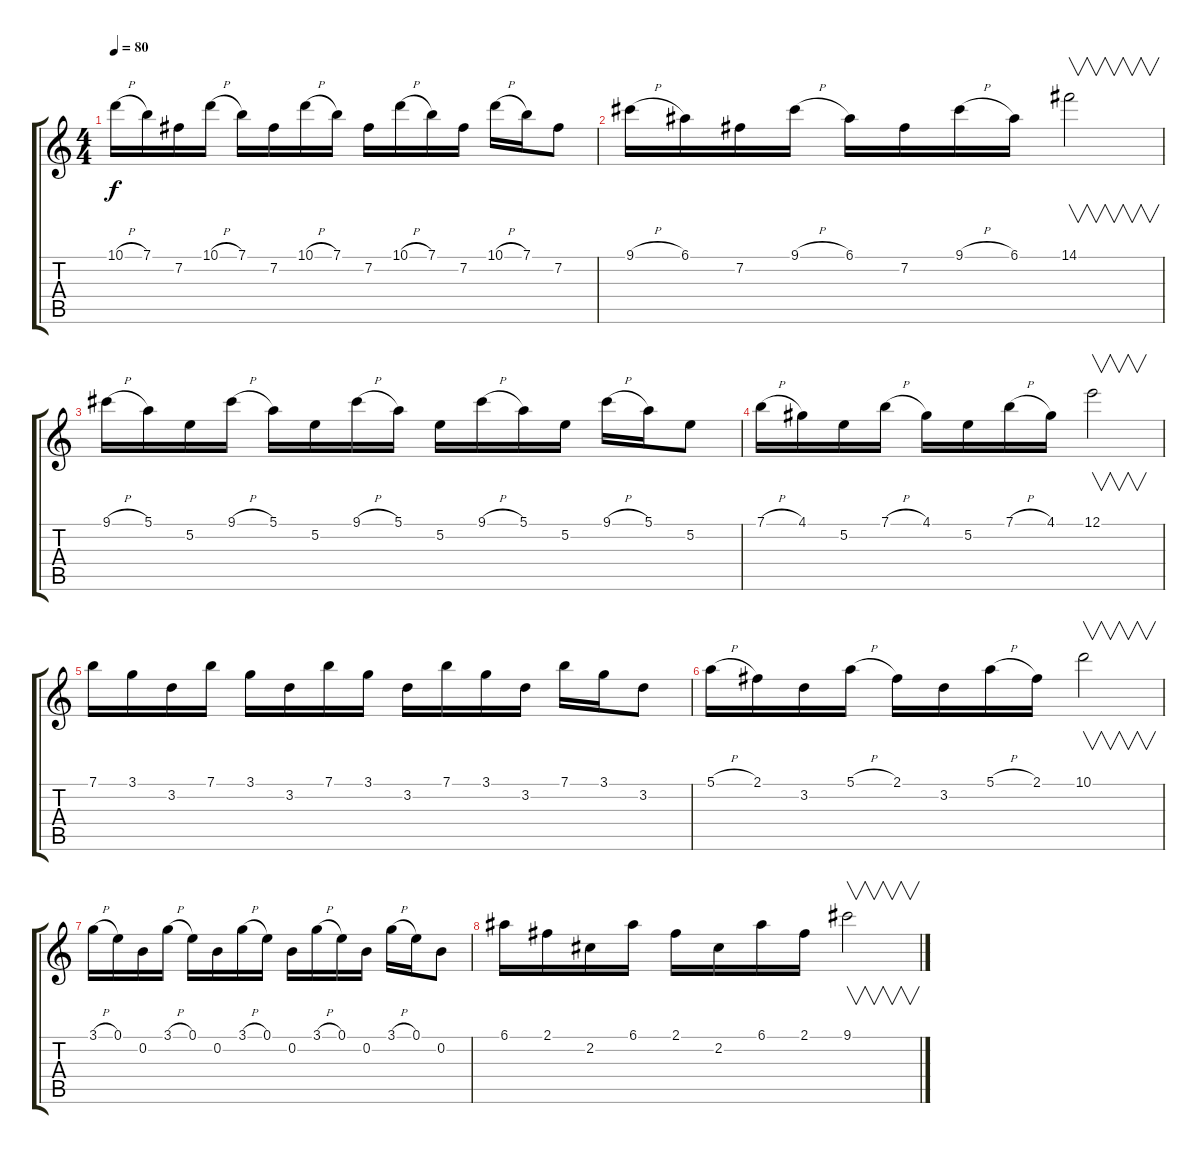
\track "" {instrument overdrivenguitar}
\staff {score tabs}
\tuning (E4 B3 G3 D3 A2 E2) {hide}
\ts (4 4)
\tempo 80
\clef g2
\ks c
10.1{h}.16{dy f} 7.1.16 7.2.16 10.1{h}.16 7.1.16 7.2.16 10.1{h}.16 7.1.16 7.2.16 10.1{h}.16 7.1.16 7.2.16 10.1{h}.16 7.1.16 7.2.8 |
9.1{h}.16 6.1.16 7.2.16 9.1{h}.16 6.1.16 7.2.16 9.1{h}.16 6.1.16 14.1.2{v} |
9.1{h}.16 5.1.16 5.2.16 9.1{h}.16 5.1.16 5.2.16 9.1{h}.16 5.1.16 5.2.16 9.1{h}.16 5.1.16 5.2.16 9.1{h}.16 5.1.16 5.2.8 |
7.1{h}.16 4.1.16 5.2.16 7.1{h}.16 4.1.16 5.2.16 7.1{h}.16 4.1.16 12.1.2{v} |
7.1.16 3.1.16 3.2.16 7.1.16 3.1.16 3.2.16 7.1.16 3.1.16 3.2.16 7.1.16 3.1.16 3.2.16 7.1.16 3.1.16 3.2.8 |
5.1{h}.16 2.1.16 3.2.16 5.1{h}.16 2.1.16 3.2.16 5.1{h}.16 2.1.16 10.1.2{v} |
3.1{h}.16 0.1.16 0.2.16 3.1{h}.16 0.1.16 0.2.16 3.1{h}.16 0.1.16 0.2.16 3.1{h}.16 0.1.16 0.2.16 3.1{h}.16 0.1.16 0.2.8 |
6.1.16 2.1.16 2.2.16 6.1.16 2.1.16 2.2.16 6.1.16 2.1.16 9.1.2{v}
